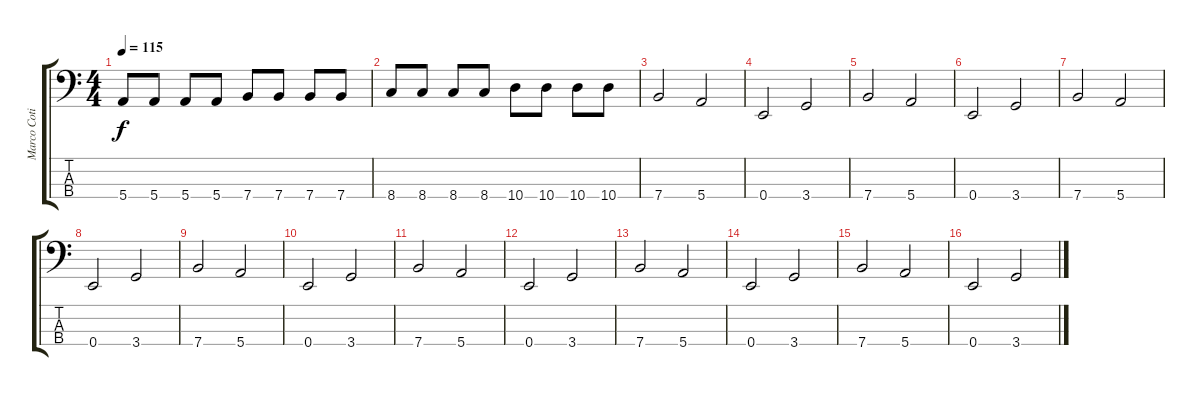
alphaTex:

\track ("Marco Coti Zelati" "Marco Coti") {instrument electricbassfinger}
\staff {score tabs}
\tuning (G2 D2 A1 E1) {hide}
\ts (4 4)
\tempo 115
\clef f4
\ks c
5.4.8{dy f} 5.4.8 5.4.8 5.4.8 7.4.8 7.4.8 7.4.8 7.4.8 |
8.4.8 8.4.8 8.4.8 8.4.8 10.4.8 10.4.8 10.4.8 10.4.8 |
7.4.2 5.4.2 |
0.4.2 3.4.2 |
7.4.2 5.4.2 |
0.4.2 3.4.2 |
7.4.2 5.4.2 |
0.4.2 3.4.2 |
7.4.2 5.4.2 |
0.4.2 3.4.2 |
7.4.2 5.4.2 |
0.4.2 3.4.2 |
7.4.2 5.4.2 |
0.4.2 3.4.2 |
7.4.2 5.4.2 |
0.4.2 3.4.2
